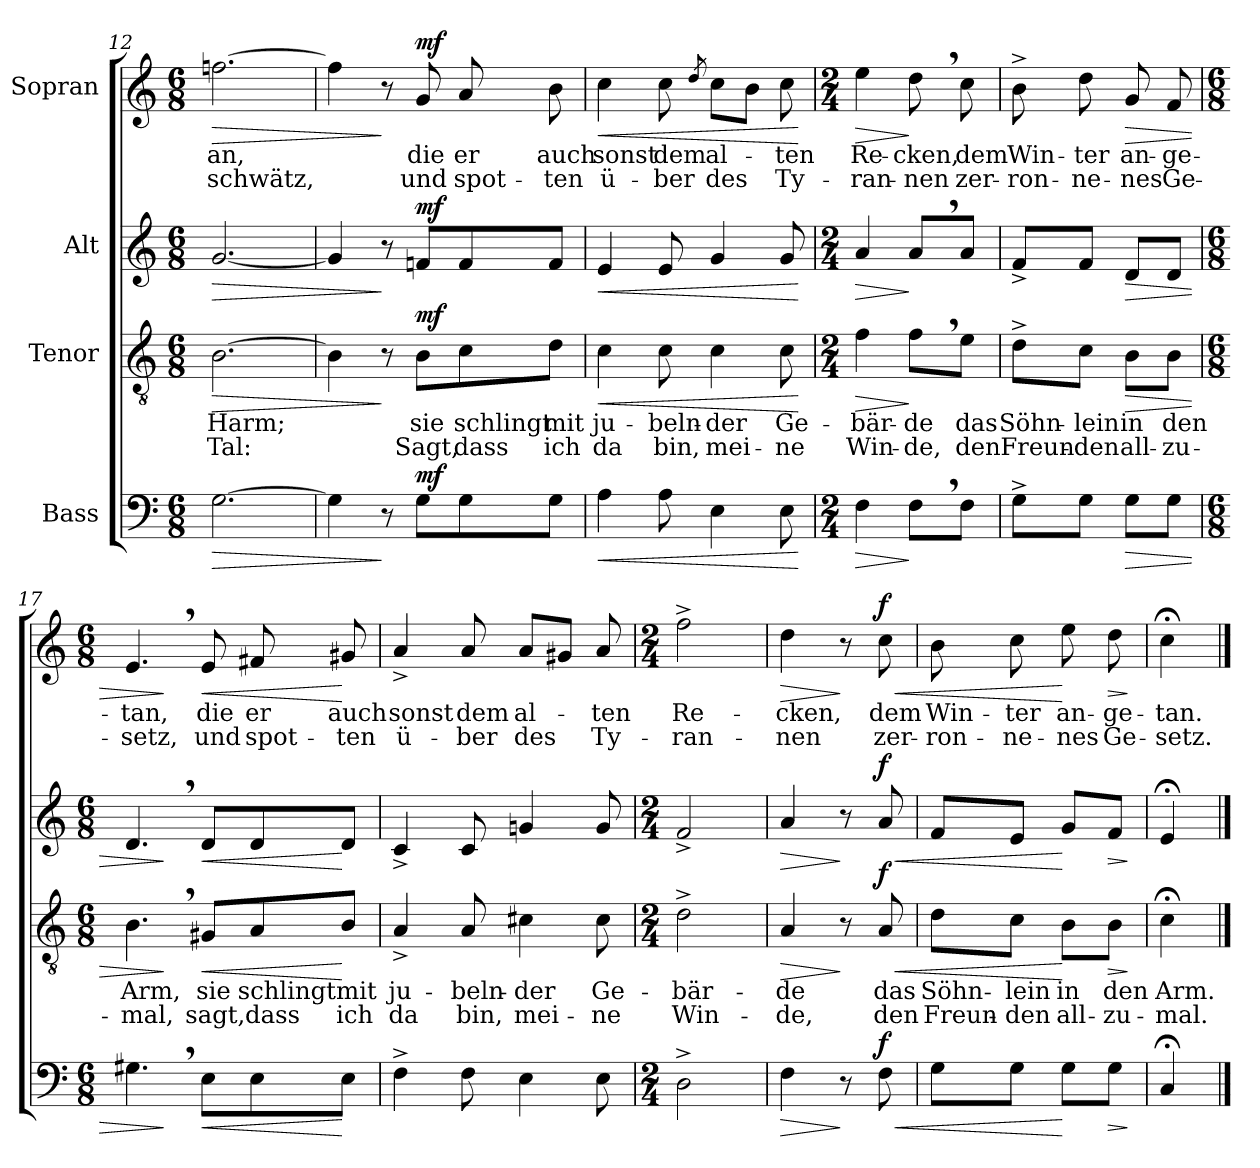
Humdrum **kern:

**kern	**dynam	**kern	**text	**text	**dynam	**kern	**dynam	**kern	**text	**text	**dynam
*part4	*part4	*part3	*part3	*part3	*part3	*part2	*part2	*part1	*part1	*part1	*part1
*staff4	*staff4	*staff3	*staff3	*staff3	*staff3	*staff2	*staff2	*staff1	*staff1	*staff1	*staff1
*I"Bass	*	*I"Tenor	*	*	*	*I"Alt	*	*I"Sopran	*	*	*
*clefF4	*	*clefGv2	*	*	*	*clefG2	*	*clefG2	*	*	*
*k[]	*	*k[]	*	*	*	*k[]	*	*k[]	*	*	*
*M6/8	*	*M6/8	*	*	*	*M6/8	*	*M6/8	*	*	*
=12	=12	=12	=12	=12	=12	=12	=12	=12	=12	=12	=12
!	!LO:HP:b	!	!	!	!LO:HP:b	!	!LO:HP:b	!	!	!	!LO:HP:b
[2.G\	>	[2.B\	Harm;	Tal:	>	[2.g/	>	[2.ffn\	an,	-schwätz,	>
=13	=13	=13	=13	=13	=13	=13	=13	=13	=13	=13	=13
4G\]	.	4B\]	.	.	.	4g/]	.	4ff\]	.	.	.
8r	]	8r	.	.	]	8r	]	8r	.	.	]
!	!LO:DY:a	!	!	!	!LO:DY:a	!	!LO:DY:a	!	!	!	!LO:DY:a
8G\L	mf	8B\L	sie	Sagt,	mf	8fn/L	mf	8g/	die	und	mf
8G\	.	8c\	schlingt	dass	.	8f/	.	8a/	er	spot-	.
8G\J	.	8d\J	mit	ich	.	8f/J	.	8b\	auch	-ten	.
!!LO:LB:g=z
=14	=14	=14	=14	=14	=14	=14	=14	=14	=14	=14	=14
!	!LO:HP:b	!	!	!	!LO:HP:b	!	!LO:HP:b	!	!	!	!LO:HP:b
4A\	<	4c\	ju-	da	<	4e/	<	4cc\	sonst	ü-	<
8A\	.	8c\	-beln-	bin,	.	8e/	.	8cc\	dem	-ber	.
.	.	.	.	.	.	.	.	8qdd/	.	.	.
4E\	.	4c\	-der	mei-	.	4g/	.	8cc\L	al-	des	.
.	.	.	.	.	.	.	.	8b\J	.	.	.
8E\	.	8c\	Ge-	-ne	.	8g/	.	8cc\	-ten	Ty-	.
.	[	.	.	.	[	.	[	.	.	.	[
=15	=15	=15	=15	=15	=15	=15	=15	=15	=15	=15	=15
*M2/4	*	*M2/4	*	*	*	*M2/4	*	*M2/4	*	*	*
!	!LO:HP:b	!	!	!	!LO:HP:b	!	!LO:HP:b	!	!	!	!LO:HP:b
4F\	>	4f\	-bär-	Win-	>	4a/	>	4ee\	Re-	-ran-	>
8F,\L	]	8f,\L	-de	-de,	]	8a,/L	]	8dd,\	-cken,	-nen	]
8F\J	.	8e\J	das	den	.	8a/J	.	8cc\	dem	zer-	.
=16	=16	=16	=16	=16	=16	=16	=16	=16	=16	=16	=16
8G^\L	.	8d^\L	Söhn-	Freun-	.	8f^/L	.	8b^\	Win-	-ron-	.
8G\J	.	8c\J	-lein	-den	.	8f/J	.	8dd\	-ter	-ne-	.
!	!LO:HP:b	!	!	!	!LO:HP:b	!	!LO:HP:b	!	!	!	!LO:HP:b
8G\L	>	8B\L	in	all-	>	8d/L	>	8g/	an-	-nes	>
8G\J	.	8B\J	den	-zu-	.	8d/J	.	8f/	-ge-	Ge-	.
=17	=17	=17	=17	=17	=17	=17	=17	=17	=17	=17	=17
*M6/8	*	*M6/8	*	*	*	*M6/8	*	*M6/8	*	*	*
4.G#X,\	.	4.B,\	Arm,	-mal,	.	4.d,/	.	4.e,/	-tan,	-setz,	.
!	!LO:HP:n=1:b	!	!	!	!LO:HP:n=1:b	!	!LO:HP:n=1:b	!	!	!	!LO:HP:n=1:b
8E\L	] <	8G#X/L	sie	sagt,	] <	8d/L	] <	8e/	die	und	] <
8E\	.	8A/	schlingt	dass	.	8d/	.	8f#X/	er	spot-	.
8E\J	[	8B/J	mit	ich	[	8d/J	[	8g#X/	auch	-ten	[
!!LO:LB:g=z
=18	=18	=18	=18	=18	=18	=18	=18	=18	=18	=18	=18
4F^\	.	4A^/	ju-	da	.	4c^/	.	4a^/	sonst	ü-	.
8F\	.	8A/	-beln-	bin,	.	8c/	.	8a/	dem	-ber	.
4E\	.	4c#X\	-der	mei-	.	4gn/	.	8a/L	al-	des	.
.	.	.	.	.	.	.	.	8g#X/J	.	.	.
8E\	.	8c#\	Ge-	-ne	.	8g/	.	8a/	-ten	Ty-	.
=19	=19	=19	=19	=19	=19	=19	=19	=19	=19	=19	=19
*M2/4	*	*M2/4	*	*	*	*M2/4	*	*M2/4	*	*	*
2D^\	.	2d^\	-bär-	Win-	.	2f^/	.	2ff^\	Re-	-ran-	.
=20	=20	=20	=20	=20	=20	=20	=20	=20	=20	=20	=20
!	!LO:HP:b	!	!	!	!LO:HP:b	!	!LO:HP:b	!	!	!	!LO:HP:b
4F\	>	4A/	-de	-de,	>	4a/	>	4dd\	-cken,	-nen	>
8r	]	8r	.	.	]	8r	]	8r	.	.	]
!	!LO:HP:b	!	!	!	!LO:HP:b	!	!LO:HP:b	!	!	!	!LO:HP:b
!	!LO:DY:n=1:a	!	!	!	!LO:DY:n=1:a	!	!LO:DY:n=1:a	!	!	!	!LO:DY:n=1:a
8F\	< f	8A/	das	den	< f	8a/	< f	8cc\	dem	zer-	< f
=21	=21	=21	=21	=21	=21	=21	=21	=21	=21	=21	=21
8G\L	.	8d\L	Söhn-	Freun-	.	8f/L	.	8b\	Win-	-ron-	.
8G\J	.	8c\J	-lein	-den	.	8e/J	.	8cc\	-ter	-ne-	.
8G\L	[	8B\L	in	all-	[	8g/L	[	8ee\	an-	-nes	[
!	!LO:HP:b	!	!	!	!LO:HP:b	!	!LO:HP:b	!	!	!	!LO:HP:b
8G\J	>	8B\J	den	-zu-	>	8f/J	>	8dd\	-ge-	Ge-	>
.	]	.	.	.	]	.	]	.	.	.	]
=22	=22	=22	=22	=22	=22	=22	=22	=22	=22	=22	=22
4C;</	.	4c;<\	Arm.	-mal.	.	4e;</	.	4cc;<\	-tan.	-setz.	.
==	==	==	==	==	==	==	==	==	==	==	==
*-	*-	*-	*-	*-	*-	*-	*-	*-	*-	*-	*-
